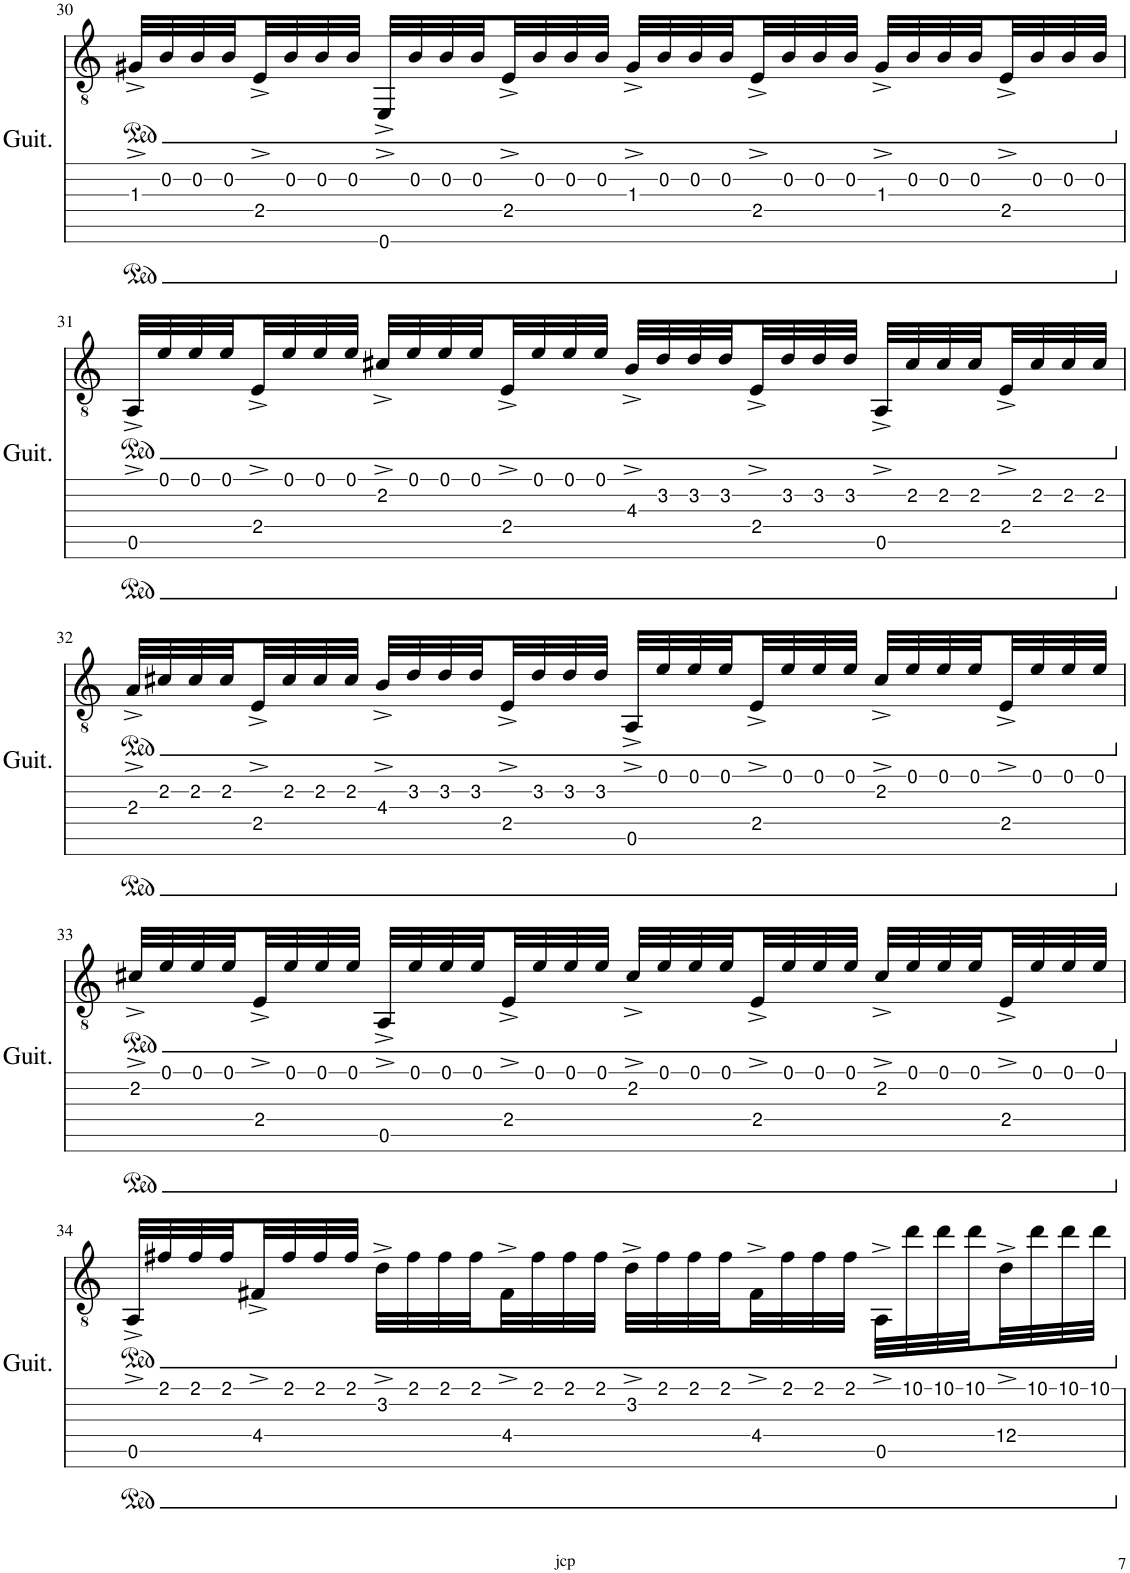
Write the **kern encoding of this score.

**kern	**kern
*part1	*part1
*staff2	*staff1
*I"Guitar	*
*I'Guit.	*
!!LO:PB:g=z
*	*clefGv2
*k[]	*k[]
*M4/4	*M4/4
*	*ped
=30	=30
32G#^LLL	32G#X^/LLL
32B	32B/
32B	32B/
32BJJ	32B/
32E^LL	32E^/
32B	32B/
32B	32B/
32BJJJ	32B/JJJ
32EE^LLL	32EE^/LLL
32B	32B/
32B	32B/
32BJJ	32B/
32E^LL	32E^/
32B	32B/
32B	32B/
32BJJJ	32B/JJJ
32G#^LLL	32G#^/LLL
32B	32B/
32B	32B/
32BJJ	32B/
32E^LL	32E^/
32B	32B/
32B	32B/
32BJJJ	32B/JJJ
32G#^LLL	32G#^/LLL
32B	32B/
32B	32B/
32BJJ	32B/
32E^LL	32E^/
32B	32B/
32B	32B/
32BJJJ	32B/JJJ
!!LO:LB:g=z
=31	=31
*	*Xped
*	*ped
32AA^LLL	32AA^/LLL
32e	32e/
32e	32e/
32eJJ	32e/
32E^LL	32E^/
32e	32e/
32e	32e/
32eJJJ	32e/JJJ
32c#^LLL	32c#X^/LLL
32e	32e/
32e	32e/
32eJJ	32e/
32E^LL	32E^/
32e	32e/
32e	32e/
32eJJJ	32e/JJJ
32B^LLL	32B^/LLL
32d	32d/
32d	32d/
32dJJ	32d/
32E^LL	32E^/
32d	32d/
32d	32d/
32dJJJ	32d/JJJ
32AA^LLL	32AA^/LLL
32c#	32c#/
32c#	32c#/
32c#JJ	32c#/
32E^LL	32E^/
32c#	32c#/
32c#	32c#/
32c#JJJ	32c#/JJJ
!!LO:LB:g=z
=32	=32
*	*Xped
*	*ped
32A^LLL	32A^/LLL
32c#	32c#X/
32c#	32c#/
32c#JJ	32c#/
32E^LL	32E^/
32c#	32c#/
32c#	32c#/
32c#JJJ	32c#/JJJ
32B^LLL	32B^/LLL
32d	32d/
32d	32d/
32dJJ	32d/
32E^LL	32E^/
32d	32d/
32d	32d/
32dJJJ	32d/JJJ
32AA^LLL	32AA^/LLL
32e	32e/
32e	32e/
32eJJ	32e/
32E^LL	32E^/
32e	32e/
32e	32e/
32eJJJ	32e/JJJ
32c#^LLL	32c#^/LLL
32e	32e/
32e	32e/
32eJJ	32e/
32E^LL	32E^/
32e	32e/
32e	32e/
32eJJJ	32e/JJJ
!!LO:LB:g=z
=33	=33
*	*Xped
*	*ped
32c#^LLL	32c#X^/LLL
32e	32e/
32e	32e/
32eJJ	32e/
32E^LL	32E^/
32e	32e/
32e	32e/
32eJJJ	32e/JJJ
32AA^LLL	32AA^/LLL
32e	32e/
32e	32e/
32eJJ	32e/
32E^LL	32E^/
32e	32e/
32e	32e/
32eJJJ	32e/JJJ
32c#^LLL	32c#^/LLL
32e	32e/
32e	32e/
32eJJ	32e/
32E^LL	32E^/
32e	32e/
32e	32e/
32eJJJ	32e/JJJ
32c#^LLL	32c#^/LLL
32e	32e/
32e	32e/
32eJJ	32e/
32E^LL	32E^/
32e	32e/
32e	32e/
32eJJJ	32e/JJJ
!!LO:LB:g=z
=34	=34
*	*Xped
*	*ped
32AA^LLL	32AA^/LLL
32f#	32f#X/
32f#	32f#/
32f#JJ	32f#/
32F#^LL	32F#X^/
32f#	32f#/
32f#	32f#/
32f#JJJ	32f#/JJJ
32d^LLL	32d^\LLL
32f#	32f#\
32f#	32f#\
32f#JJ	32f#\
32F#^LL	32F#^\
32f#	32f#\
32f#	32f#\
32f#JJJ	32f#\JJJ
32d^LLL	32d^\LLL
32f#	32f#\
32f#	32f#\
32f#JJ	32f#\
32F#^LL	32F#^\
32f#	32f#\
32f#	32f#\
32f#JJJ	32f#\JJJ
32AA^LLL	32AA^\LLL
32dd	32dd\
32dd	32dd\
32ddJJ	32dd\
32d^LL	32d^\
32dd	32dd\
32dd	32dd\
32ddJJJ	32dd\JJJ
*	*Xped
=	=
*-	*-
